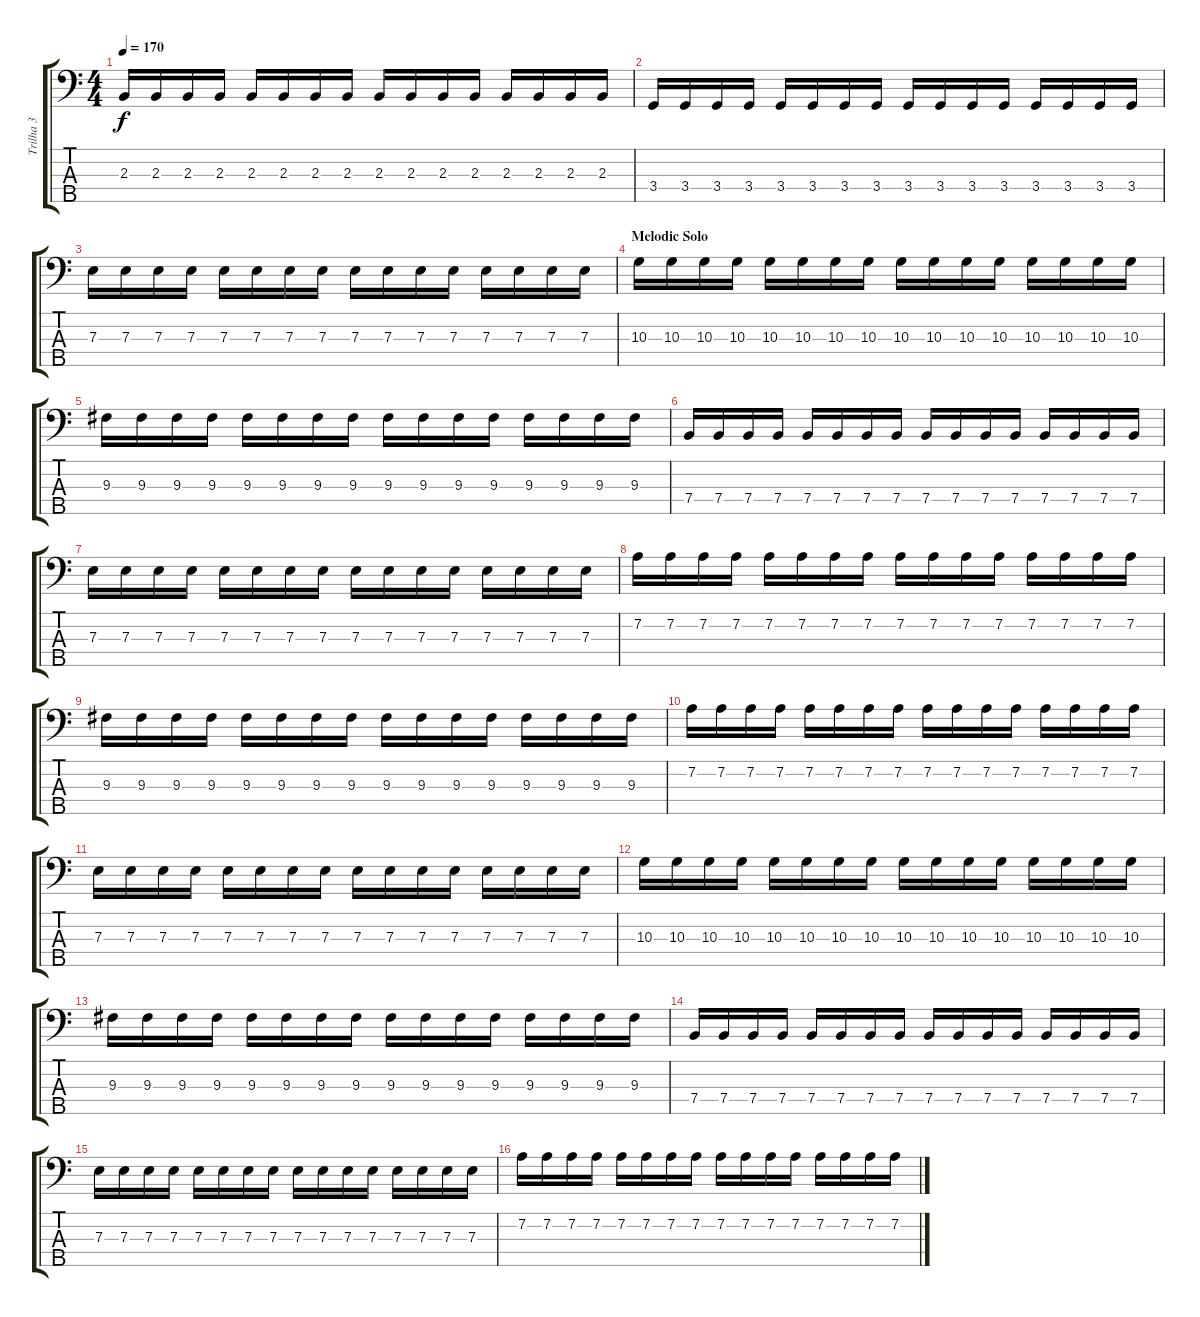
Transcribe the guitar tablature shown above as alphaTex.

\track ("Trilha 3" "Trilha 3") {instrument electricbassfinger}
\staff {score tabs}
\tuning (G2 D2 A1 E1 B0) {hide}
\ts (4 4)
\tempo 170
\clef f4
\ks c
2.3.16{dy f} 2.3.16 2.3.16 2.3.16 2.3.16 2.3.16 2.3.16 2.3.16 2.3.16 2.3.16 2.3.16 2.3.16 2.3.16 2.3.16 2.3.16 2.3.16 |
3.4.16 3.4.16 3.4.16 3.4.16 3.4.16 3.4.16 3.4.16 3.4.16 3.4.16 3.4.16 3.4.16 3.4.16 3.4.16 3.4.16 3.4.16 3.4.16 |
7.3.16 7.3.16 7.3.16 7.3.16 7.3.16 7.3.16 7.3.16 7.3.16 7.3.16 7.3.16 7.3.16 7.3.16 7.3.16 7.3.16 7.3.16 7.3.16 |
\section ("" "Melodic Solo")
10.3.16 10.3.16 10.3.16 10.3.16 10.3.16 10.3.16 10.3.16 10.3.16 10.3.16 10.3.16 10.3.16 10.3.16 10.3.16 10.3.16 10.3.16 10.3.16 |
9.3.16 9.3.16 9.3.16 9.3.16 9.3.16 9.3.16 9.3.16 9.3.16 9.3.16 9.3.16 9.3.16 9.3.16 9.3.16 9.3.16 9.3.16 9.3.16 |
7.4.16 7.4.16 7.4.16 7.4.16 7.4.16 7.4.16 7.4.16 7.4.16 7.4.16 7.4.16 7.4.16 7.4.16 7.4.16 7.4.16 7.4.16 7.4.16 |
7.3.16 7.3.16 7.3.16 7.3.16 7.3.16 7.3.16 7.3.16 7.3.16 7.3.16 7.3.16 7.3.16 7.3.16 7.3.16 7.3.16 7.3.16 7.3.16 |
7.2.16 7.2.16 7.2.16 7.2.16 7.2.16 7.2.16 7.2.16 7.2.16 7.2.16 7.2.16 7.2.16 7.2.16 7.2.16 7.2.16 7.2.16 7.2.16 |
9.3.16 9.3.16 9.3.16 9.3.16 9.3.16 9.3.16 9.3.16 9.3.16 9.3.16 9.3.16 9.3.16 9.3.16 9.3.16 9.3.16 9.3.16 9.3.16 |
7.2.16 7.2.16 7.2.16 7.2.16 7.2.16 7.2.16 7.2.16 7.2.16 7.2.16 7.2.16 7.2.16 7.2.16 7.2.16 7.2.16 7.2.16 7.2.16 |
7.3.16 7.3.16 7.3.16 7.3.16 7.3.16 7.3.16 7.3.16 7.3.16 7.3.16 7.3.16 7.3.16 7.3.16 7.3.16 7.3.16 7.3.16 7.3.16 |
10.3.16 10.3.16 10.3.16 10.3.16 10.3.16 10.3.16 10.3.16 10.3.16 10.3.16 10.3.16 10.3.16 10.3.16 10.3.16 10.3.16 10.3.16 10.3.16 |
9.3.16 9.3.16 9.3.16 9.3.16 9.3.16 9.3.16 9.3.16 9.3.16 9.3.16 9.3.16 9.3.16 9.3.16 9.3.16 9.3.16 9.3.16 9.3.16 |
7.4.16 7.4.16 7.4.16 7.4.16 7.4.16 7.4.16 7.4.16 7.4.16 7.4.16 7.4.16 7.4.16 7.4.16 7.4.16 7.4.16 7.4.16 7.4.16 |
7.3.16 7.3.16 7.3.16 7.3.16 7.3.16 7.3.16 7.3.16 7.3.16 7.3.16 7.3.16 7.3.16 7.3.16 7.3.16 7.3.16 7.3.16 7.3.16 |
7.2.16 7.2.16 7.2.16 7.2.16 7.2.16 7.2.16 7.2.16 7.2.16 7.2.16 7.2.16 7.2.16 7.2.16 7.2.16 7.2.16 7.2.16 7.2.16
